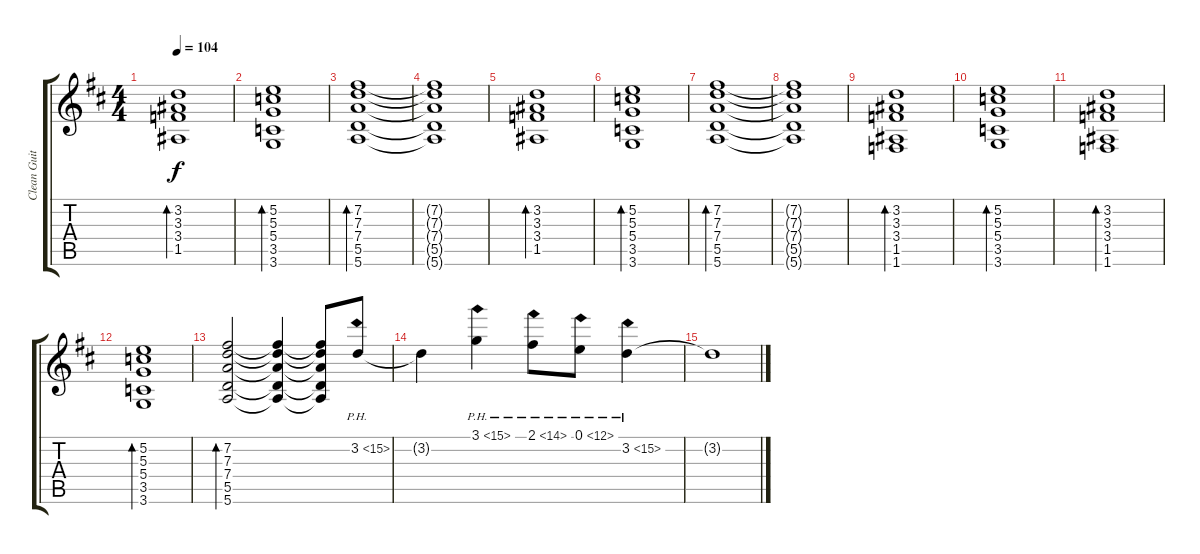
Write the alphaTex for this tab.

\track ("Clean Guitar 2 [Dave]" "Clean Guit") {instrument electricguitarjazz}
\staff {score tabs}
\tuning (E4 B3 G3 D3 A2 E2) {hide}
\ts (4 4)
\tempo 104
\clef g2
\ks d
(3.2 3.3 3.4 1.5).1{bd 60 dy f} |
(5.2 5.3 5.4 3.5 3.6).1{bd 60} |
(7.2 7.3 7.4 5.5 5.6).1{bd 60} |
(7.2{t} 7.3{t} 7.4{t} 5.5{t} 5.6{t}).1 |
(3.2 3.3 3.4 1.5).1{bd 60} |
(5.2 5.3 5.4 3.5 3.6).1{bd 60} |
(7.2 7.3 7.4 5.5 5.6).1{bd 60} |
(7.2{t} 7.3{t} 7.4{t} 5.5{t} 5.6{t}).1 |
(3.2 3.3 3.4 1.5 1.6).1{bd 60} |
(5.2 5.3 5.4 3.5 3.6).1{bd 60} |
(3.2 3.3 3.4 1.5 1.6).1{bd 60} |
(5.2 5.3 5.4 3.5 3.6).1{bd 60} |
(7.2 7.3 7.4 5.5 5.6).2{bd 60} (7.2{t} 7.3{t} 7.4{t} 5.5{t} 5.6{t}).4 (7.2{t} 7.3{t} 7.4{t} 5.5{t} 5.6{t}).8 3.2{ph 12}.8 |
3.2{t}.4 3.1{ph 12}.4 2.1{ph 12}.8 0.1{ph 12}.8 3.2{ph 12}.4 |
3.2{t}.1
